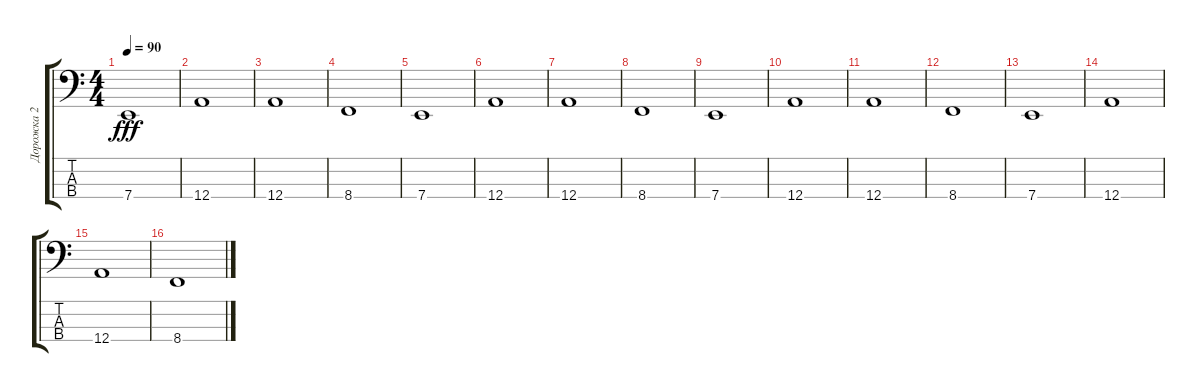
\track ("Дорожка 2" "Дорожка 2") {instrument slapbass1}
\staff {score tabs}
\tuning (D2 A1 E1 A0) {hide}
\ts (4 4)
\tempo 90
\clef f4
\ks c
7.4.1{dy fff} |
12.4.1 |
12.4.1 |
8.4.1 |
7.4.1 |
12.4.1 |
12.4.1 |
8.4.1 |
7.4.1 |
12.4.1 |
12.4.1 |
8.4.1 |
7.4.1 |
12.4.1 |
12.4.1 |
8.4.1
